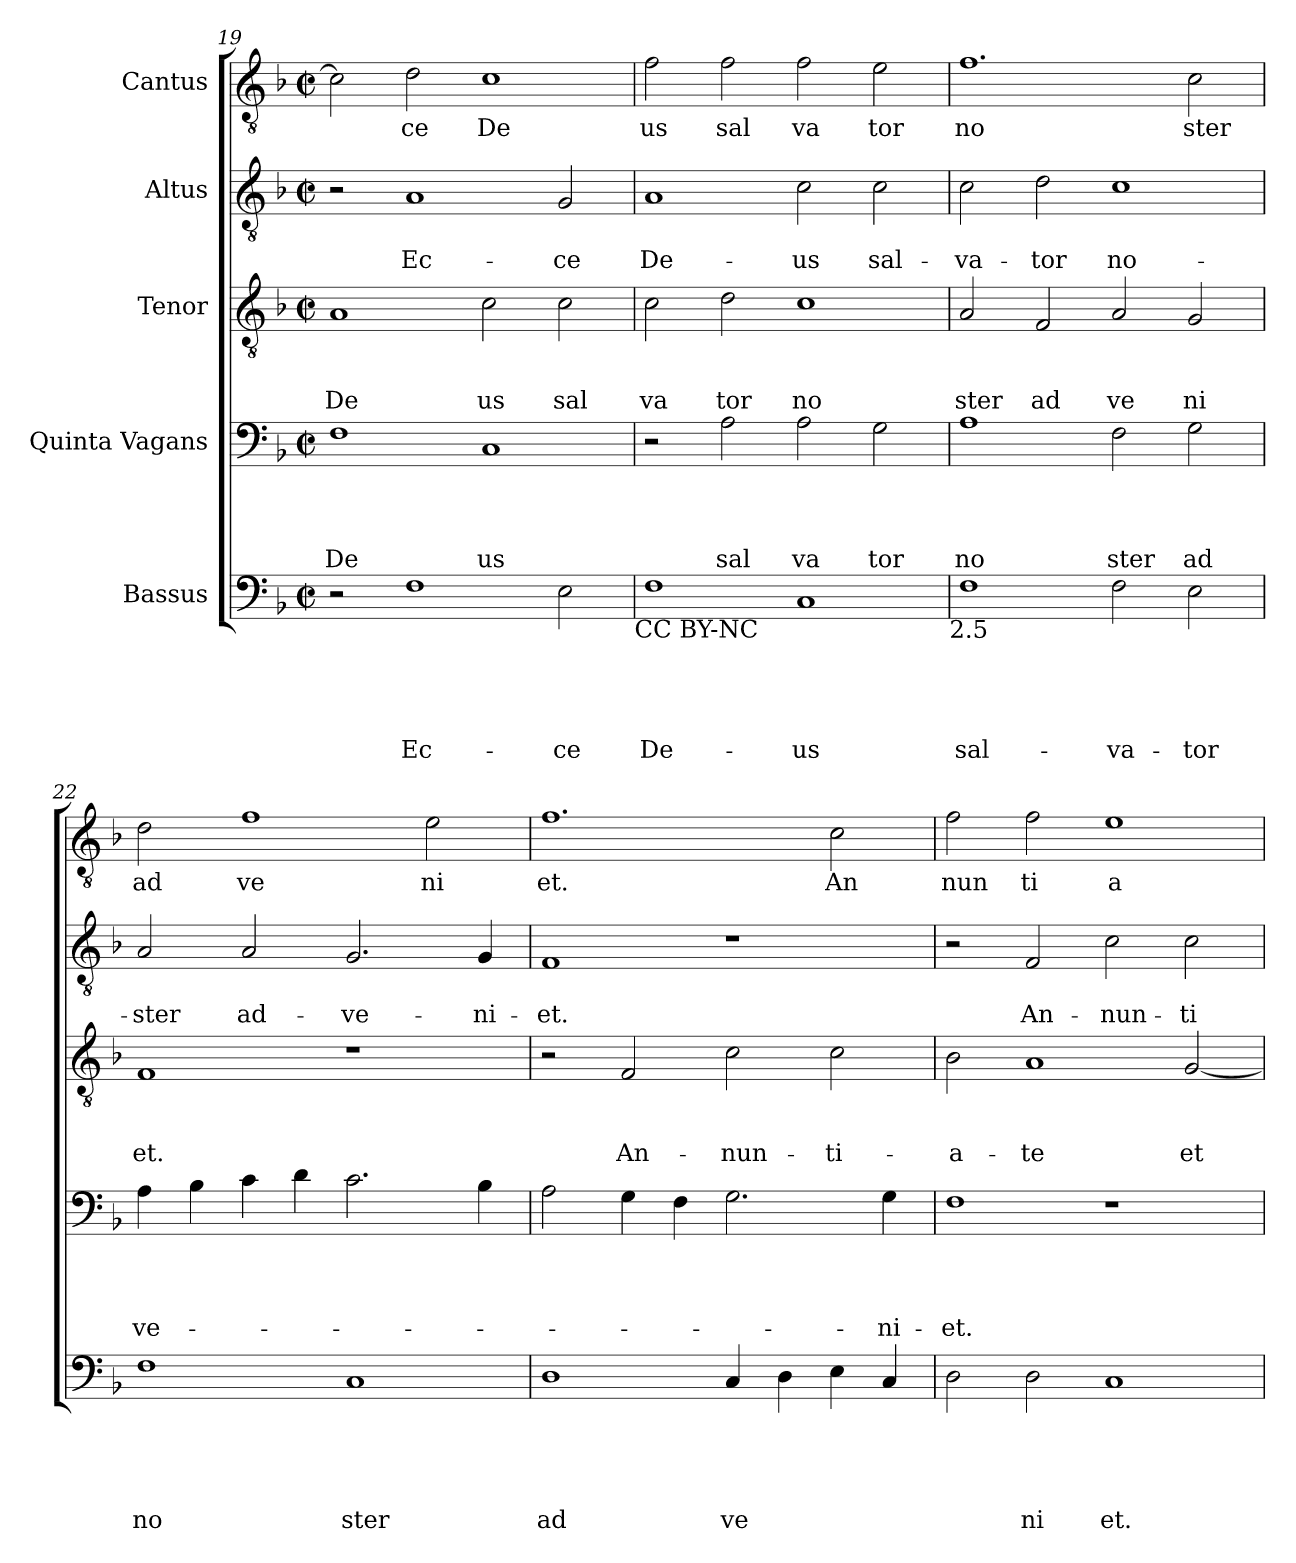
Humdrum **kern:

**kern	**text	**text	**text	**text	**text	**kern	**text	**text	**text	**text	**kern	**text	**text	**text	**kern	**text	**text	**kern	**text
*part5	*part5	*part5	*part5	*part5	*part5	*part4	*part4	*part4	*part4	*part4	*part3	*part3	*part3	*part3	*part2	*part2	*part2	*part1	*part1
*staff5	*staff5	*staff5	*staff5	*staff5	*staff5	*staff4	*staff4	*staff4	*staff4	*staff4	*staff3	*staff3	*staff3	*staff3	*staff2	*staff2	*staff2	*staff1	*staff1
*I"Bassus	*	*	*	*	*	*I"Quinta Vagans	*	*	*	*	*I"Tenor	*	*	*	*I"Altus	*	*	*I"Cantus	*
*clefF4	*	*	*	*	*	*clefF4	*	*	*	*	*clefGv2	*	*	*	*clefGv2	*	*	*clefGv2	*
*k[b-]	*	*	*	*	*	*k[b-]	*	*	*	*	*k[b-]	*	*	*	*k[b-]	*	*	*k[b-]	*
*F:	*	*	*	*	*	*F:	*	*	*	*	*F:	*	*	*	*F:	*	*	*F:	*
*M2/2	*	*	*	*	*	*M2/2	*	*	*	*	*M2/2	*	*	*	*M2/2	*	*	*M2/2	*
*met(c|)	*	*	*	*	*	*met(c|)	*	*	*	*	*met(c|)	*	*	*	*met(c|)	*	*	*met(c|)	*
=19	=19	=19	=19	=19	=19	=19	=19	=19	=19	=19	=19	=19	=19	=19	=19	=19	=19	=19	=19
!	!	!	!	!	!	!	!	!	!	!LO:LY:b	!	!	!	!LO:LY:b	!	!	!	!	!
2r	.	.	.	.	.	1F	.	.	.	De	1A	.	.	De	2r	.	.	2c\]	.
!	!	!	!	!	!LO:LY:b	!	!	!	!	!	!	!	!	!	!	!	!LO:LY:b	!	!LO:LY:b
1F	.	.	.	.	Ec-	.	.	.	.	.	.	.	.	.	1A	.	Ec-	2d\	ce
!	!	!	!	!	!	!	!	!	!	!LO:LY:b	!	!	!	!LO:LY:b	!	!	!	!	!LO:LY:b
.	.	.	.	.	.	1C	.	.	.	us	2c\	.	.	us	.	.	.	1c	De
!	!	!	!	!	!LO:LY:b	!	!	!	!	!	!	!	!	!LO:LY:b	!	!	!LO:LY:b	!	!
2E\	.	.	.	.	-ce	.	.	.	.	.	2c\	.	.	sal	2G/	.	-ce	.	.
!LO:TX:b:t=CC BY-NC	!	!	!	!	!	!	!	!	!	!	!	!	!	!	!	!	!	!	!
=20	=20	=20	=20	=20	=20	=20	=20	=20	=20	=20	=20	=20	=20	=20	=20	=20	=20	=20	=20
!	!	!	!	!	!LO:LY:b	!	!	!	!	!	!	!	!	!LO:LY:b	!	!	!LO:LY:b	!	!LO:LY:b
1F	.	.	.	.	De-	2r	.	.	.	.	2c\	.	.	va	1A	.	De-	2f\	us
!	!	!	!	!	!	!	!	!	!	!LO:LY:b	!	!	!	!LO:LY:b	!	!	!	!	!LO:LY:b
.	.	.	.	.	.	2A\	.	.	.	sal	2d\	.	.	tor	.	.	.	2f\	sal
!	!	!	!	!	!LO:LY:b	!	!	!	!	!LO:LY:b	!	!	!	!LO:LY:b	!	!	!LO:LY:b	!	!LO:LY:b
1C	.	.	.	.	-us	2A\	.	.	.	va	1c	.	.	no	2c\	.	-us	2f\	va
!	!	!	!	!	!	!	!	!	!	!LO:LY:b	!	!	!	!	!	!	!LO:LY:b	!	!LO:LY:b
.	.	.	.	.	.	2G\	.	.	.	tor	.	.	.	.	2c\	.	sal-	2e\	tor
!LO:TX:b:t=2.5	!	!	!	!	!	!	!	!	!	!	!	!	!	!	!	!	!	!	!
=21	=21	=21	=21	=21	=21	=21	=21	=21	=21	=21	=21	=21	=21	=21	=21	=21	=21	=21	=21
!	!	!	!	!	!LO:LY:b	!	!	!	!	!LO:LY:b	!	!	!	!LO:LY:b	!	!	!LO:LY:b	!	!LO:LY:b
1F	.	.	.	.	sal-	1A	.	.	.	no	2A/	.	.	ster	2c\	.	-va-	1.f	no
!	!	!	!	!	!	!	!	!	!	!	!	!	!	!LO:LY:b	!	!	!LO:LY:b	!	!
.	.	.	.	.	.	.	.	.	.	.	2F/	.	.	ad	2d\	.	-tor	.	.
!	!	!	!	!	!LO:LY:b	!	!	!	!	!LO:LY:b	!	!	!	!LO:LY:b	!	!	!LO:LY:b	!	!
2F\	.	.	.	.	-va-	2F\	.	.	.	ster	2A/	.	.	ve	1c	.	no-	.	.
!	!	!	!	!	!LO:LY:b	!	!	!	!	!LO:LY:b	!	!	!	!LO:LY:b	!	!	!	!	!LO:LY:b
2E\	.	.	.	.	-tor	2G\	.	.	.	ad	2G/	.	.	ni	.	.	.	2c\	ster
!!LO:PB:g=z
=22	=22	=22	=22	=22	=22	=22	=22	=22	=22	=22	=22	=22	=22	=22	=22	=22	=22	=22	=22
!	!	!	!	!	!LO:LY:b	!	!	!	!	!LO:LY:b	!	!	!	!LO:LY:b	!	!	!LO:LY:b	!	!LO:LY:b
1F	.	.	.	.	no	4A\	.	.	.	ve-	1F	.	.	et.	2A/	.	-ster	2d\	ad
.	.	.	.	.	.	4B-\	.	.	.	.	.	.	.	.	.	.	.	.	.
!	!	!	!	!	!	!	!	!	!	!	!	!	!	!	!	!	!LO:LY:b	!	!LO:LY:b
.	.	.	.	.	.	4c\	.	.	.	.	.	.	.	.	2A/	.	ad-	1f	ve
.	.	.	.	.	.	4d\	.	.	.	.	.	.	.	.	.	.	.	.	.
!	!	!	!	!	!LO:LY:b	!	!	!	!	!	!	!	!	!	!	!	!LO:LY:b	!	!
1C	.	.	.	.	ster	2.c\	.	.	.	.	1r	.	.	.	2.G/	.	-ve-	.	.
!	!	!	!	!	!	!	!	!	!	!	!	!	!	!	!	!	!	!	!LO:LY:b
.	.	.	.	.	.	.	.	.	.	.	.	.	.	.	.	.	.	2e\	ni
!	!	!	!	!	!	!	!	!	!	!	!	!	!	!	!	!	!LO:LY:b	!	!
.	.	.	.	.	.	4B-\	.	.	.	.	.	.	.	.	4G/	.	-ni-	.	.
=23	=23	=23	=23	=23	=23	=23	=23	=23	=23	=23	=23	=23	=23	=23	=23	=23	=23	=23	=23
!	!	!	!	!	!LO:LY:b	!	!	!	!	!	!	!	!	!	!	!	!LO:LY:b	!	!LO:LY:b
1D	.	.	.	.	ad	2A\	.	.	.	.	2r	.	.	.	1F	.	-et.	1.f	et.
!	!	!	!	!	!	!	!	!	!	!	!	!	!	!LO:LY:b	!	!	!	!	!
.	.	.	.	.	.	4G\	.	.	.	.	2F/	.	.	An-	.	.	.	.	.
.	.	.	.	.	.	4F\	.	.	.	.	.	.	.	.	.	.	.	.	.
!	!	!	!	!	!LO:LY:b	!	!	!	!	!	!	!	!	!LO:LY:b	!	!	!	!	!
4C/	.	.	.	.	ve	2.G\	.	.	.	.	2c\	.	.	-nun-	1r	.	.	.	.
4D\	.	.	.	.	.	.	.	.	.	.	.	.	.	.	.	.	.	.	.
!	!	!	!	!	!	!	!	!	!	!	!	!	!	!LO:LY:b	!	!	!	!	!LO:LY:b
4E\	.	.	.	.	.	.	.	.	.	.	2c\	.	.	-ti-	.	.	.	2c\	An
!	!	!	!	!	!	!	!	!	!	!LO:LY:b	!	!	!	!	!	!	!	!	!
4C/	.	.	.	.	.	4G\	.	.	.	-ni-	.	.	.	.	.	.	.	.	.
=24	=24	=24	=24	=24	=24	=24	=24	=24	=24	=24	=24	=24	=24	=24	=24	=24	=24	=24	=24
!	!	!	!	!	!	!	!	!	!	!LO:LY:b	!	!	!	!LO:LY:b	!	!	!	!	!LO:LY:b
2D\	.	.	.	.	.	1F	.	.	.	-et.	2B-\	.	.	-a-	2r	.	.	2f\	nun
!	!	!	!	!	!LO:LY:b	!	!	!	!	!	!	!	!	!LO:LY:b	!	!	!LO:LY:b	!	!LO:LY:b
2D\	.	.	.	.	ni	.	.	.	.	.	1A	.	.	-te	2F/	.	An-	2f\	ti
!	!	!	!	!	!LO:LY:b	!	!	!	!	!	!	!	!	!	!	!	!LO:LY:b	!	!LO:LY:b
1C	.	.	.	.	et.	1r	.	.	.	.	.	.	.	.	2c\	.	-nun-	1e	a
!	!	!	!	!	!	!	!	!	!	!	!	!	!	!LO:LY:b	!	!	!LO:LY:b	!	!
.	.	.	.	.	.	.	.	.	.	.	[<2G/	.	.	et	2c\	.	-ti-	.	.
=	=	=	=	=	=	=	=	=	=	=	=	=	=	=	=	=	=	=	=
*-	*-	*-	*-	*-	*-	*-	*-	*-	*-	*-	*-	*-	*-	*-	*-	*-	*-	*-	*-
